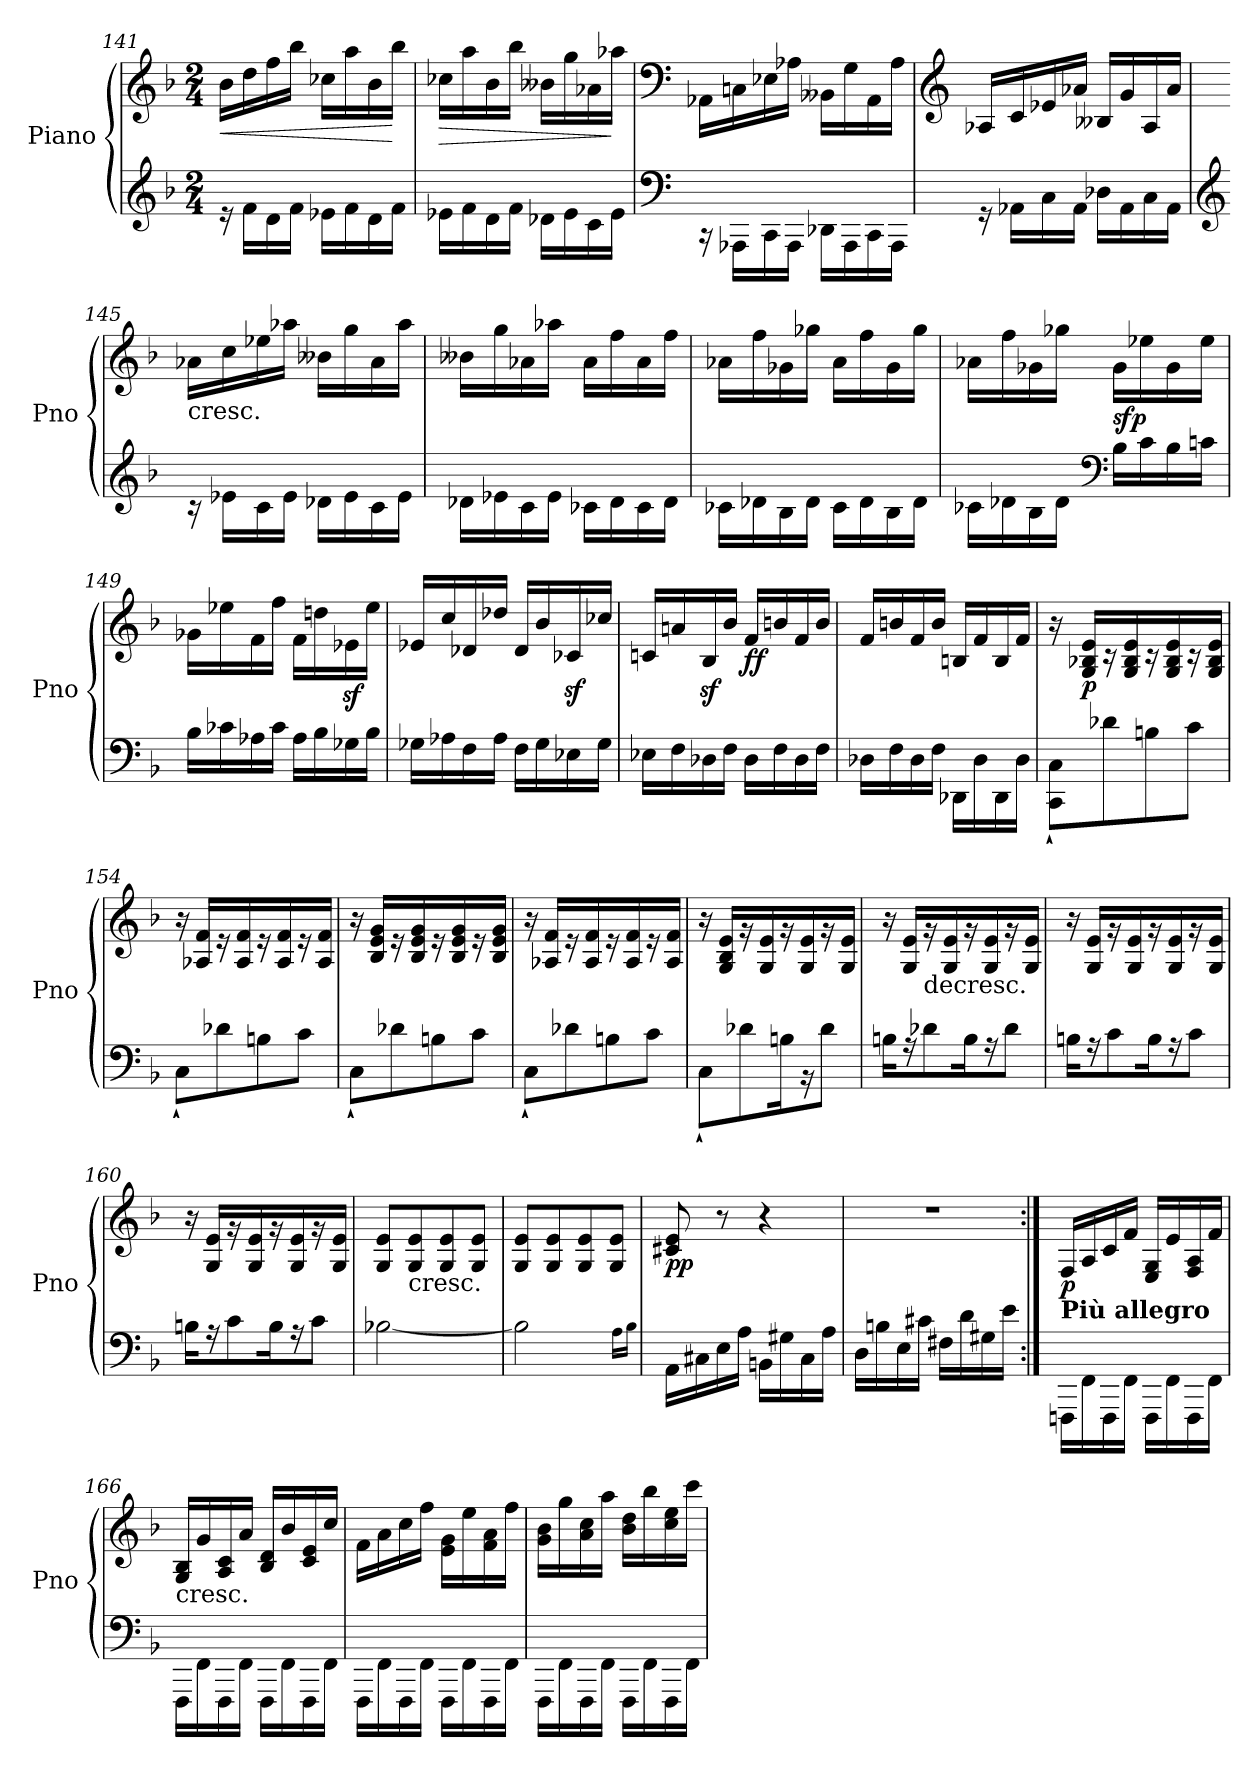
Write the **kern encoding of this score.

**kern	**kern	**dynam
*part1	*part1	*part1
*staff2	*staff1	*staff1/2
*I"Piano	*	*
*I'Pno	*	*
*clefG2	*clefG2	*
*k[b-]	*k[b-]	*
*F:	*F:	*
*M2/4	*M2/4	*
=141	=141	=141
*^	*	*
!	!	!	!LO:HP:b
2ryy	16r	16b-\LL	<
.	16f\LL	16dd\	.
.	16d\	16ff\	.
.	16f\JJ	16bb-\JJ	.
.	16e-X\LL	16cc-X\LL	.
.	16f\	16aa\	.
.	16d\	16b-\	.
.	16f\JJ	16bb-\JJ	[
=142	=142	=142	=142
!	!	!	!LO:HP:b
2ryy	16e-X\LL	16cc-X\LL	>
.	16f\	16aa\	.
.	16d\	16b-\	.
.	16f\JJ	16bb-\JJ	.
.	16d-X\LL	16b--X\LL	.
.	16e-\	16gg\	.
.	16c\	16a-X\	.
.	16e-\JJ	16aa-X\JJ	]
=143	=143	=143	=143
*clefF4	*	*clefF4	*
2ryy	16r	16AA-X\LL	.
.	16AAA-X\LL	16Cn\	.
.	16CC\	16E-X\	.
.	16AAA-\JJ	16A-X\JJ	.
.	16DD-X\LL	16BB--X\LL	.
.	16AAA-\	16G\	.
.	16CC\	16AA-\	.
.	16AAA-\JJ	16A-\JJ	.
!!LO:LB:g=z
=144	=144	=144	=144
*	*	*clefG2	*
2ryy	16r	16A-X/LL	.
.	16AA-X\LL	16c/	.
.	16C\	16e-X/	.
.	16AA-\JJ	16a-X/JJ	.
.	16D-X\LL	16B--X/LL	.
.	16AA-\	16g/	.
.	16C\	16A-/	.
.	16AA-\JJ	16a-/JJ	.
=145	=145	=145	=145
*clefG2	*	*	*
!	!	!LO:TX:b:t=cresc.	!
2ryy	16r	16a-X\LL	.
.	16e-X\LL	16cc\	.
.	16c\	16ee-X\	.
.	16e-\JJ	16aa-X\JJ	.
.	16d-X\LL	16b--X\LL	.
.	16e-\	16gg\	.
.	16c\	16a-\	.
.	16e-\JJ	16aa-\JJ	.
=146	=146	=146	=146
2ryy	16d-X\LL	16b--X\LL	.
.	16e-X\	16gg\	.
.	16c\	16a-X\	.
.	16e-\JJ	16aa-X\JJ	.
.	16c-X\LL	16a-\LL	.
.	16d-\	16ff\	.
.	16c-\	16a-\	.
.	16d-\JJ	16ff\JJ	.
=147	=147	=147	=147
2ryy	16c-X\LL	16a-X\LL	.
.	16d-X\	16ff\	.
.	16B-\	16g-X\	.
.	16d-\JJ	16gg-X\JJ	.
.	16c-\LL	16a-\LL	.
.	16d-\	16ff\	.
.	16B-\	16g-\	.
.	16d-\JJ	16gg-\JJ	.
!!LO:PB:g=z
=148	=148	=148	=148
2ryy	16c-X\LL	16a-X\LL	.
.	16d-X\	16ff\	.
.	16B-\	16g-X\	.
.	16d-\JJ	16gg-X\JJ	.
*clefF4	*	*	*
!	!	!	!LO:DY:b
.	16B-\LL	16g-\LL	sfp
.	16c-\	16ee-X\	.
.	16B-\	16g-\	.
.	16cn\JJ	16ee-\JJ	.
=149	=149	=149	=149
2ryy	16B-\LL	16g-X\LL	.
.	16c-X\	16ee-X\	.
.	16A-X\	16f\	.
.	16c-\JJ	16ff\JJ	.
.	16A-\LL	16f\LL	.
.	16B-\	16ddn\	.
.	16G-X\	16e-Xz<\	.
.	16B-\JJ	16ee-\JJ	.
=150	=150	=150	=150
2ryy	16G-X\LL	16e-X/LL	.
.	16A-X\	16cc/	.
.	16F\	16d-X/	.
.	16A-\JJ	16dd-X/JJ	.
.	16F\LL	16d-/LL	.
.	16G-\	16b-/	.
.	16E-X\	16c-Xz</	.
.	16G-\JJ	16cc-X/JJ	.
=151	=151	=151	=151
2ryy	16E-X\LL	16cn/LL	.
.	16F\	16an/	.
.	16D-X\	16B-z</	.
.	16F\JJ	16b-/JJ	.
!	!	!	!LO:DY:b
.	16D-\LL	16f/LL	ff
.	16F\	16bn/	.
.	16D-\	16f/	.
.	16F\JJ	16b/JJ	.
!!LO:LB:g=z
=152	=152	=152	=152
2ryy	16D-X\LL	16f/LL	.
.	16F\	16bn/	.
.	16D-\	16f/	.
.	16F\JJ	16b/JJ	.
.	16DD-X\LL	16Bn/LL	.
.	16D-\	16f/	.
.	16DD-\	16B/	.
.	16D-\JJ	16f/JJ	.
=153	=153	=153	=153
2ryy	8CC\` 8C\`L	16r	.
!	!	!	!LO:DY:b
.	.	16G/ 16B-X/ 16e/LL	p
.	8d-X\	16r	.
.	.	16G/ 16B-/ 16e/	.
.	8Bn\	16r	.
.	.	16G/ 16B-/ 16e/	.
.	8c\J	16r	.
.	.	16G/ 16B-/ 16e/JJ	.
=154	=154	=154	=154
2ryy	8C`\L	16r	.
.	.	16A-X/ 16f/LL	.
.	8d-X\	16r	.
.	.	16A-/ 16f/	.
.	8Bn\	16r	.
.	.	16A-/ 16f/	.
.	8c\J	16r	.
.	.	16A-/ 16f/JJ	.
=155	=155	=155	=155
2ryy	8C`\L	16r	.
.	.	16B-/ 16e/ 16g/LL	.
.	8d-X\	16r	.
.	.	16B-/ 16e/ 16g/	.
.	8Bn\	16r	.
.	.	16B-/ 16e/ 16g/	.
.	8c\J	16r	.
.	.	16B-/ 16e/ 16g/JJ	.
=156	=156	=156	=156
2ryy	8C`\L	16r	.
.	.	16A-X/ 16f/LL	.
.	8d-X\	16r	.
.	.	16A-/ 16f/	.
.	8Bn\	16r	.
.	.	16A-/ 16f/	.
.	8c\J	16r	.
.	.	16A-/ 16f/JJ	.
!!LO:LB:g=z
=157	=157	=157	=157
2ryy	8C`\L	16r	.
.	.	16G/ 16B-/ 16e/LL	.
.	8d-X\	16rg	.
.	.	16G/ 16e/	.
.	16Bn\K	16rg	.
.	16r	16G/ 16e/	.
.	8d-\J	16rg	.
.	.	16G/ 16e/JJ	.
=158	=158	=158	=158
2ryy	16Bn\KL	16r	.
.	16rA	16G/ 16e/LL	.
!	!	!LO:TX:b:t=decresc.	!
.	8d-X\	16rg	.
.	.	16G/ 16e/	.
.	16B\K	16rg	.
.	16rA	16G/ 16e/	.
.	8d-\J	16rg	.
.	.	16G/ 16e/JJ	.
=159	=159	=159	=159
2ryy	16Bn\KL	16r	.
.	16rA	16G/ 16e/LL	.
.	8c\	16rg	.
.	.	16G/ 16e/	.
.	16B\K	16rg	.
.	16rA	16G/ 16e/	.
.	8c\J	16rg	.
.	.	16G/ 16e/JJ	.
=160	=160	=160	=160
2ryy	16Bn\KL	16r	.
.	16rA	16G/ 16e/LL	.
.	8c\	16rg	.
.	.	16G/ 16e/	.
.	16B\K	16rg	.
.	16rA	16G/ 16e/	.
.	8c\J	16rg	.
.	.	16G/ 16e/JJ	.
=161	=161	=161	=161
2ryy	[2B-X\	8G/ 8e/L	.
!	!	!LO:TX:b:t=cresc.	!
.	.	8G/ 8e/	.
.	.	8G/ 8e/	.
.	.	8G/ 8e/J	.
=162	=162	=162	=162
2ryy	2B-\]	8G/ 8e/L	.
.	.	8G/ 8e/	.
.	.	8G/ 8e/	.
.	.	8G/ 8e/J	.
.	16qA\LL	.	.
.	16qB-\JJ	.	.
!!LO:LB:g=z
=163	=163	=163	=163
!	!	!	!LO:DY:b
2ryy	16AA\LL	8c#X/ 8e/	pp
.	16C#X\	.	.
.	16E\	8r	.
.	16A\JJ	.	.
.	16BBn\LL	4r	.
.	16G#X\	.	.
.	16C#\	.	.
.	16A\JJ	.	.
=164	=164	=164	=164
2ryy	16D\LL	2r	.
.	16Bn\	.	.
.	16E\	.	.
.	16c#X\JJ	.	.
.	16F#X\LL	.	.
.	16d\	.	.
.	16G#X\	.	.
.	16e\JJ	.	.
=165:|!	=165:|!	=165:|!	=165:|!
*	*	*MM132	*
!	!	!LO:TX:b:B:t=Più allegro	!
!	!	!	!LO:DY:b
2ryy	16FFFn\LL	16F/LL	p
.	16FF\	16A/	.
.	16FFF\	16c/	.
.	16FF\JJ	16f/JJ	.
.	16FFF\LL	16E/ 16G/LL	.
.	16FF\	16e/	.
.	16FFF\	16F/ 16A/	.
.	16FF\JJ	16f/JJ	.
=166	=166	=166	=166
!	!	!LO:TX:b:t=cresc.	!
2ryy	16FFF\LL	16G/ 16B-/LL	.
.	16FF\	16g/	.
.	16FFF\	16A/ 16c/	.
.	16FF\JJ	16a/JJ	.
.	16FFF\LL	16B-/ 16d/LL	.
.	16FF\	16b-/	.
.	16FFF\	16c/ 16e/	.
.	16FF\JJ	16cc/JJ	.
!!LO:LB:g=z
=167	=167	=167	=167
2ryy	16FFF\LL	16f\LL	.
.	16FF\	16a\	.
.	16FFF\	16cc\	.
.	16FF\JJ	16ff\JJ	.
.	16FFF\LL	16e\ 16g\LL	.
.	16FF\	16ee\	.
.	16FFF\	16f\ 16a\	.
.	16FF\JJ	16ff\JJ	.
=168	=168	=168	=168
2ryy	16FFF\LL	16g\ 16b-\LL	.
.	16FF\	16gg\	.
.	16FFF\	16a\ 16cc\	.
.	16FF\JJ	16aa\JJ	.
.	16FFF\LL	16b-\ 16dd\LL	.
.	16FF\	16bb-\	.
.	16FFF\	16cc\ 16ee\	.
.	16FF\JJ	16ccc\JJ	.
*v	*v	*	*
=	=	=
*-	*-	*-
